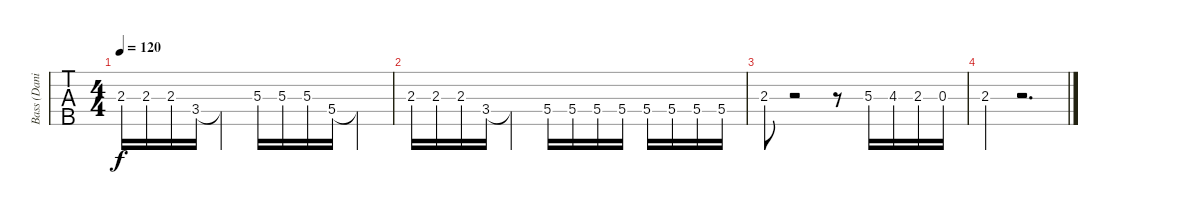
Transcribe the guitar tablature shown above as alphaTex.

\track ("Bass (Dani Fernandez)" "Bass (Dani") {instrument electricbassfinger}
\staff {tabs}
\tuning (Gb2 Db2 Ab1 Eb1 Bb0) {hide}
\ts (4 4)
\tempo 120
\clef f4
\ks d
2.3.16{dy f} 2.3.16 2.3.16 3.4.16 3.4{t}.4 5.3.16 5.3.16 5.3.16 5.4.16 5.4{t}.4 |
2.3.16 2.3.16 2.3.16 3.4.16 3.4{t}.4 5.4.16 5.4.16 5.4.16 5.4.16 5.4.16 5.4.16 5.4.16 5.4.16 |
2.3.8 r.2 r.8 5.3.16 4.3.16 2.3.16 0.3.16 |
2.3.4 r.2{d}
